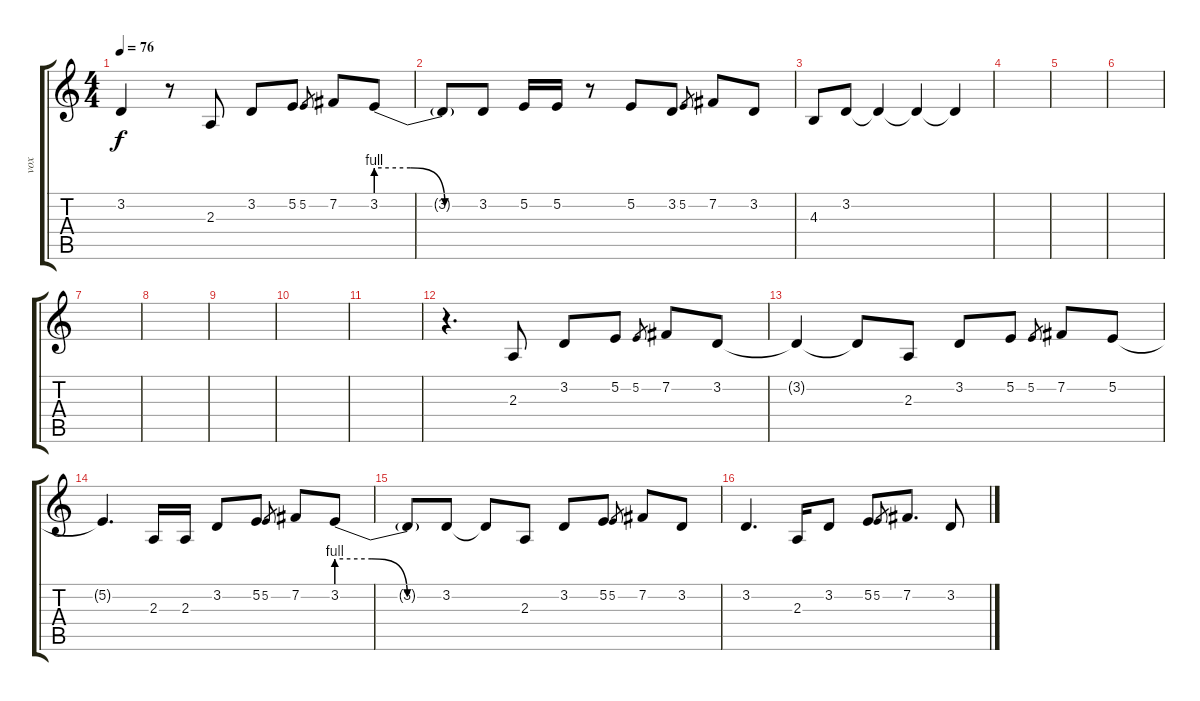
\track ("vox" "vox") {instrument altosax}
\staff {score tabs}
\tuning (E4 B3 G3 D3 A2 E2) {hide}
\ts (4 4)
\tempo 76
\clef g2
\ks c
3.2{t}.4{dy f} r.8 2.3.8 3.2.8 5.2.8 5.2.8{gr} 7.2.8 3.2{be (custom 0 4 20 4 40 0 60 0)}.8 |
3.2{t}.8 3.2.8 5.2.16 5.2.16 r.8 5.2.8 3.2.8 5.2.8{gr} 7.2.8 3.2.8 |
4.3.8 3.2.8 3.2{t}.4 3.2{t}.4 3.2{t}.4 |
|
|
|
|
|
|
|
|
r.4{d} 2.3.8 3.2.8 5.2.8 5.2.8{gr} 7.2.8 3.2.8 |
3.2{t}.4 3.2{t}.8 2.3.8 3.2.8 5.2.8 5.2.8{gr} 7.2.8 5.2.8 |
5.2{t}.4{d} 2.3.16 2.3.16 3.2.8 5.2.8 5.2.8{gr} 7.2.8 3.2{be (custom 0 4 20 4 40 0 60 0)}.8 |
3.2{t}.8 3.2.8 3.2{t}.8 2.3.8 3.2.8 5.2.8 5.2.8{gr} 7.2.8 3.2.8 |
3.2.4{d} 2.3.16 3.2.8 5.2.8 5.2.8{gr} 7.2.8{d} 3.2.8
